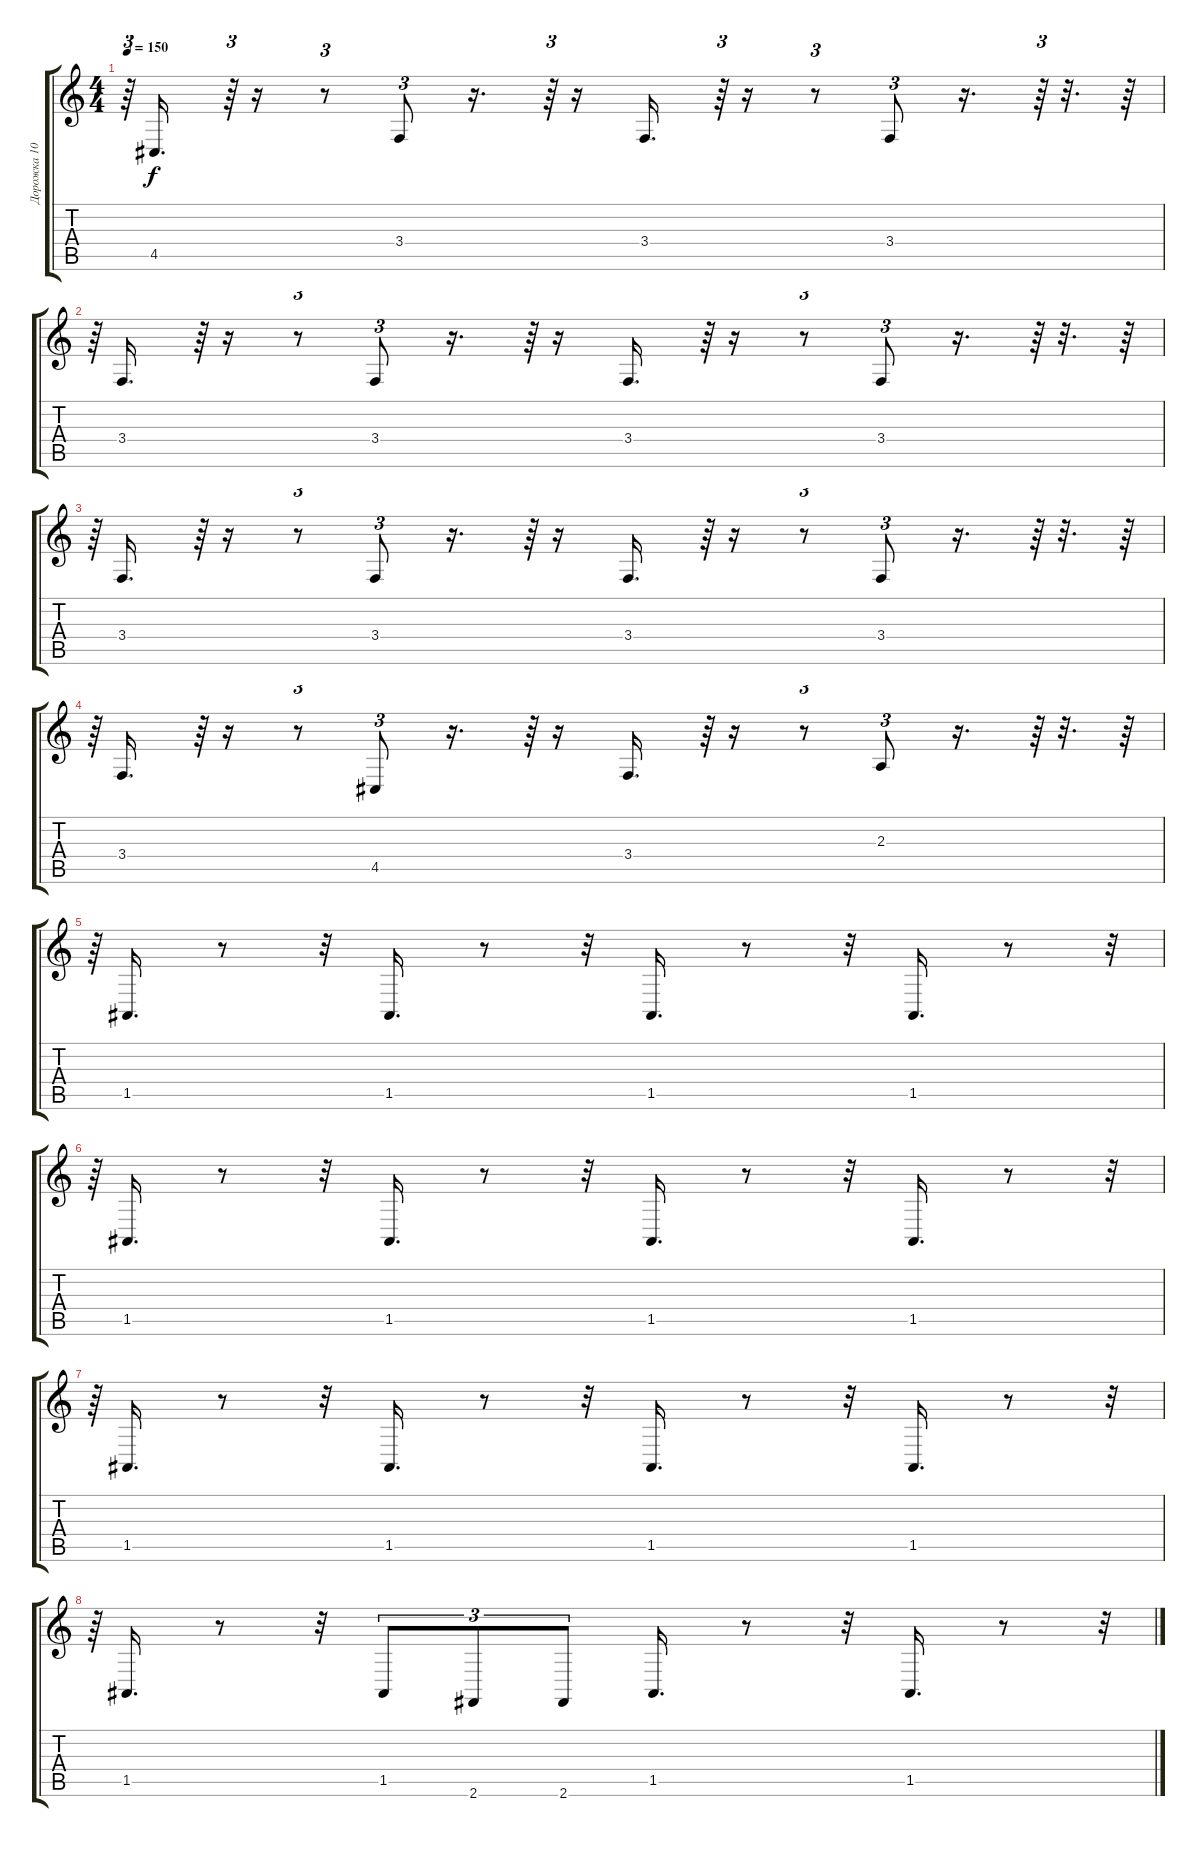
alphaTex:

\track ("Дорожка 10" "Дорожка 10") {instrument drawbarorgan}
\staff {score tabs}
\tuning (E4 B3 G3 D3 A2 E2) {hide}
\ts (4 4)
\tempo 150
\clef g2
\ks c
r.64{tu (3 2) dy f} 4.5.16{d} r.64{tu (3 2)} r.16 r.8{tu (3 2)} 3.4.8{tu (3 2)} r.16{d} r.64{tu (3 2)} r.16 3.4.16{d} r.64{tu (3 2)} r.16 r.8{tu (3 2)} 3.4.8{tu (3 2)} r.16{d} r.64{tu (3 2)} r.32{d} r.64 |
r.64{tu (3 2)} 3.4.16{d} r.64{tu (3 2)} r.16 r.8{tu (3 2)} 3.4.8{tu (3 2)} r.16{d} r.64{tu (3 2)} r.16 3.4.16{d} r.64{tu (3 2)} r.16 r.8{tu (3 2)} 3.4.8{tu (3 2)} r.16{d} r.64{tu (3 2)} r.32{d} r.64 |
r.64{tu (3 2)} 3.4.16{d} r.64{tu (3 2)} r.16 r.8{tu (3 2)} 3.4.8{tu (3 2)} r.16{d} r.64{tu (3 2)} r.16 3.4.16{d} r.64{tu (3 2)} r.16 r.8{tu (3 2)} 3.4.8{tu (3 2)} r.16{d} r.64{tu (3 2)} r.32{d} r.64 |
r.64{tu (3 2)} 3.4.16{d} r.64{tu (3 2)} r.16 r.8{tu (3 2)} 4.5.8{tu (3 2)} r.16{d} r.64{tu (3 2)} r.16 3.4.16{d} r.64{tu (3 2)} r.16 r.8{tu (3 2)} 2.3.8{tu (3 2)} r.16{d} r.64{tu (3 2)} r.32{d} r.64 |
r.64{tu (3 2)} 1.5.16{d} r.8 r.32 1.5.16{d} r.8 r.32 1.5.16{d} r.8 r.32 1.5.16{d} r.8 r.32{tu (3 2)} |
r.64{tu (3 2)} 1.5.16{d} r.8 r.32 1.5.16{d} r.8 r.32 1.5.16{d} r.8 r.32 1.5.16{d} r.8 r.32{tu (3 2)} |
r.64{tu (3 2)} 1.5.16{d} r.8 r.32 1.5.16{d} r.8 r.32 1.5.16{d} r.8 r.32 1.5.16{d} r.8 r.32{tu (3 2)} |
r.64{tu (3 2)} 1.5.16{d} r.8 r.32 1.5.8{tu (3 2)} 2.6.8{tu (3 2)} 2.6.8{tu (3 2)} 1.5.16{d} r.8 r.32 1.5.16{d} r.8 r.32{tu (3 2)}
